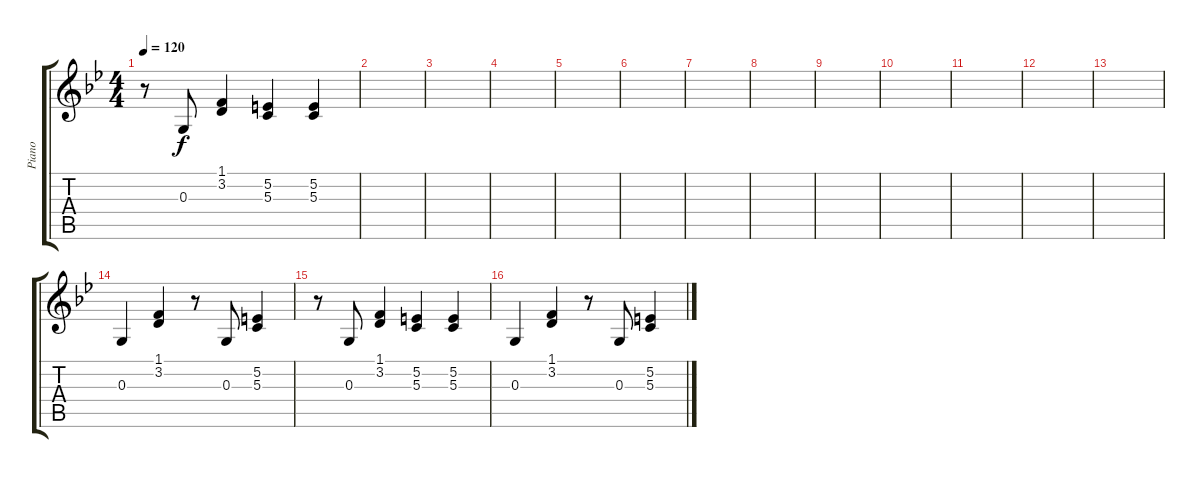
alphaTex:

\track ("Piano" "Piano") {instrument electricpiano1}
\staff {score tabs}
\tuning (E4 B3 G3 D3 A2 E2) {hide}
\ts (4 4)
\tempo 120
\clef g2
\ks bb
r.8{dy f} 0.3.8 (1.1 3.2).4 (5.2 5.3).4 (5.2 5.3).4 |
|
|
|
|
|
|
|
|
|
|
|
|
0.3.4 (1.1 3.2).4 r.8 0.3.8 (5.2 5.3).4 |
r.8 0.3.8 (1.1 3.2).4 (5.2 5.3).4 (5.2 5.3).4 |
0.3.4 (1.1 3.2).4 r.8 0.3.8 (5.2 5.3).4
